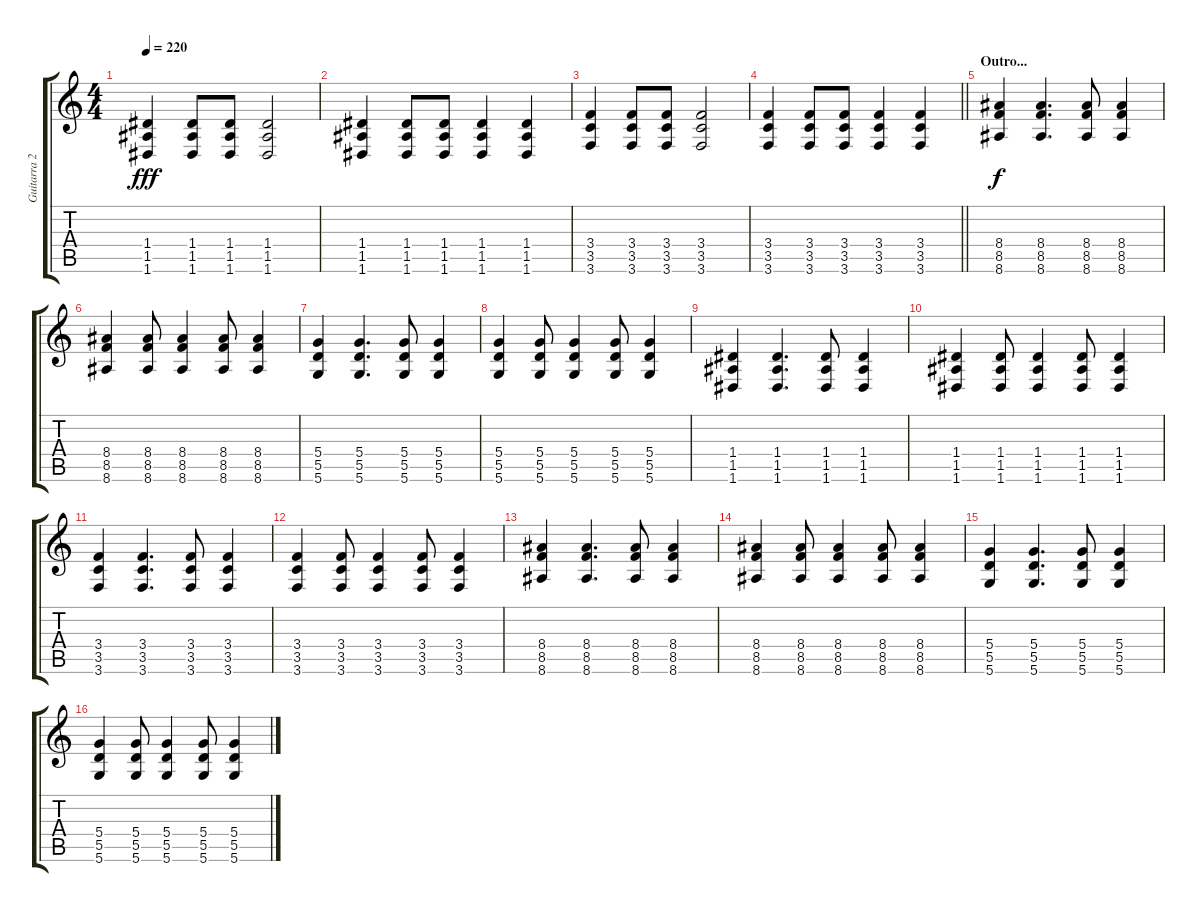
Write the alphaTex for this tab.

\track ("Guitarra 2" "Guitarra 2") {instrument distortionguitar}
\staff {score tabs}
\tuning (E4 B3 G3 D3 A2 D2) {hide}
\ts (4 4)
\tempo 220
\clef g2
\ks c
(1.4 1.5 1.6).4{dy fff} (1.4 1.5 1.6).8 (1.4 1.5 1.6).8 (1.4 1.5 1.6).2 |
(1.4 1.5 1.6).4 (1.4 1.5 1.6).8 (1.4 1.5 1.6).8 (1.4 1.5 1.6).4 (1.4 1.5 1.6).4 |
(3.4 3.5 3.6).4 (3.4 3.5 3.6).8 (3.4 3.5 3.6).8 (3.4 3.5 3.6).2 |
\barLineRight lightlight
(3.4 3.5 3.6).4 (3.4 3.5 3.6).8 (3.4 3.5 3.6).8 (3.4 3.5 3.6).4 (3.4 3.5 3.6).4 |
\section ("" "Outro...")
(8.4 8.5 8.6).4{dy f} (8.4 8.5 8.6).4{d} (8.4 8.5 8.6).8 (8.4 8.5 8.6).4 |
(8.4 8.5 8.6).4 (8.4 8.5 8.6).8 (8.4 8.5 8.6).4 (8.4 8.5 8.6).8 (8.4 8.5 8.6).4 |
(5.4 5.5 5.6).4 (5.4 5.5 5.6).4{d} (5.4 5.5 5.6).8 (5.4 5.5 5.6).4 |
(5.4 5.5 5.6).4 (5.4 5.5 5.6).8 (5.4 5.5 5.6).4 (5.4 5.5 5.6).8 (5.4 5.5 5.6).4 |
(1.4 1.5 1.6).4 (1.4 1.5 1.6).4{d} (1.4 1.5 1.6).8 (1.4 1.5 1.6).4 |
(1.4 1.5 1.6).4 (1.4 1.5 1.6).8 (1.4 1.5 1.6).4 (1.4 1.5 1.6).8 (1.4 1.5 1.6).4 |
(3.4 3.5 3.6).4 (3.4 3.5 3.6).4{d} (3.4 3.5 3.6).8 (3.4 3.5 3.6).4 |
(3.4 3.5 3.6).4 (3.4 3.5 3.6).8 (3.4 3.5 3.6).4 (3.4 3.5 3.6).8 (3.4 3.5 3.6).4 |
(8.4 8.5 8.6).4 (8.4 8.5 8.6).4{d} (8.4 8.5 8.6).8 (8.4 8.5 8.6).4 |
(8.4 8.5 8.6).4 (8.4 8.5 8.6).8 (8.4 8.5 8.6).4 (8.4 8.5 8.6).8 (8.4 8.5 8.6).4 |
(5.4 5.5 5.6).4 (5.4 5.5 5.6).4{d} (5.4 5.5 5.6).8 (5.4 5.5 5.6).4 |
(5.4 5.5 5.6).4 (5.4 5.5 5.6).8 (5.4 5.5 5.6).4 (5.4 5.5 5.6).8 (5.4 5.5 5.6).4
